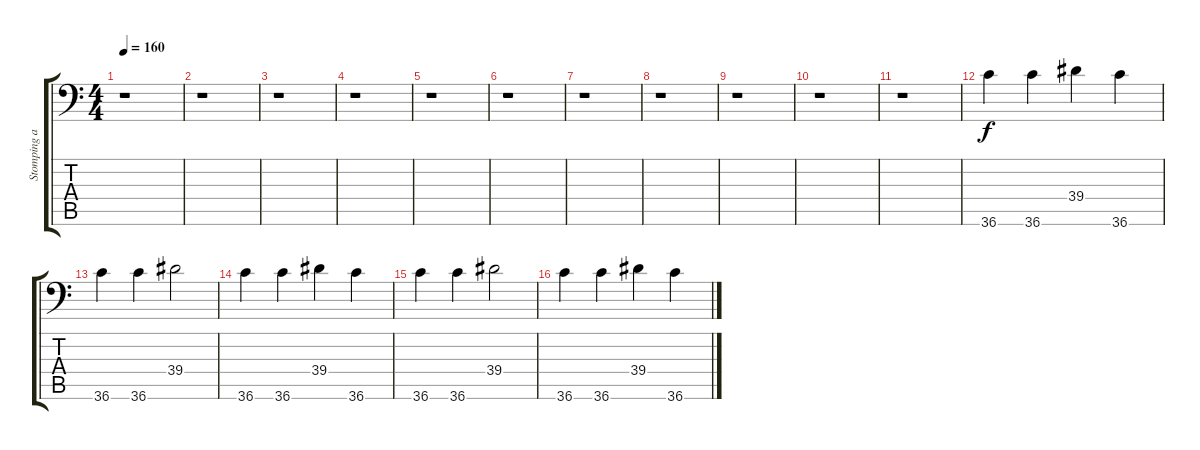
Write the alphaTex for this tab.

\track ("Stomping and Clapping" "Stomping a") {instrument acousticgrandpiano}
\staff {score tabs}
\tuning (C-1 C-1 C-1 C-1 C-1 C-1) {hide}
\ts (4 4)
\tempo 160
\clef f4
\ks c
r.1{dy f} |
r.1 |
r.1 |
r.1 |
r.1 |
r.1 |
r.1 |
r.1 |
r.1 |
r.1 |
r.1 |
36.6.4 36.6.4 39.4.4 36.6.4 |
36.6.4 36.6.4 39.4.2 |
36.6.4 36.6.4 39.4.4 36.6.4 |
36.6.4 36.6.4 39.4.2 |
36.6.4 36.6.4 39.4.4 36.6.4
